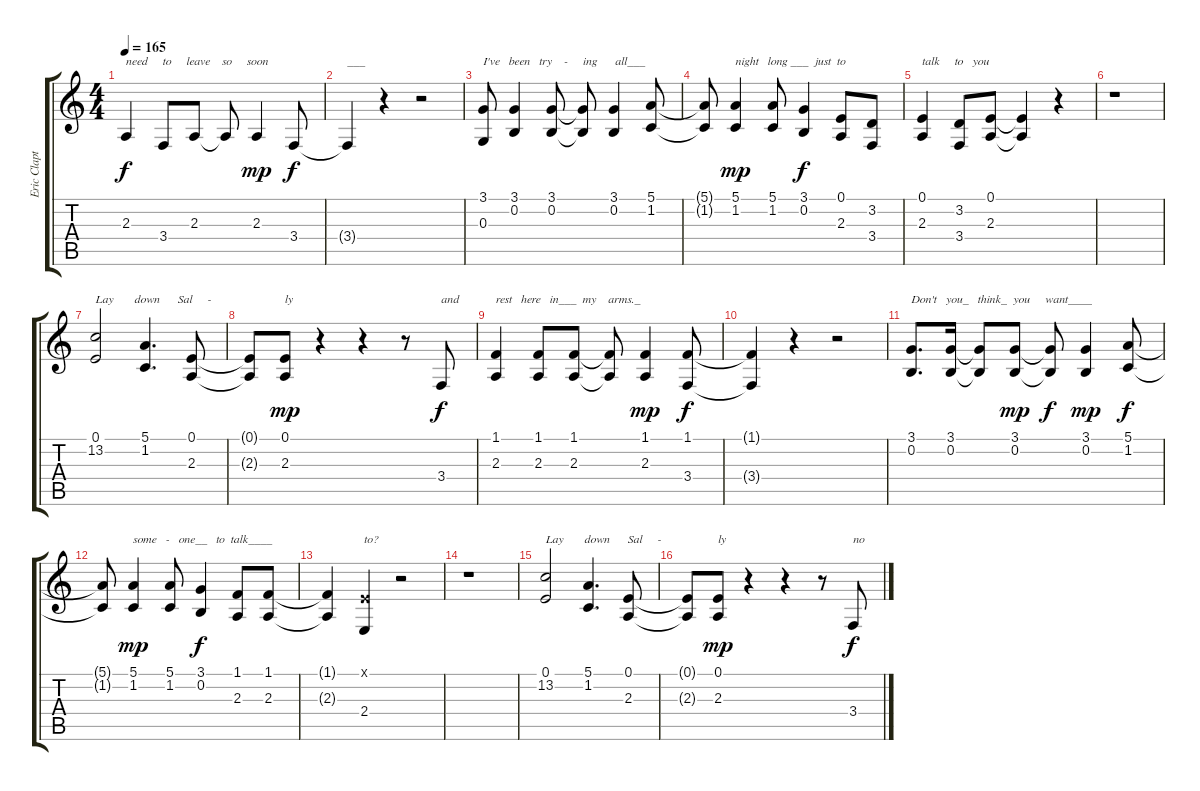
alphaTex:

\track ("Eric Clapton Voice" "Eric Clapt") {instrument oboe}
\staff {score tabs}
\tuning (E4 B3 G3 D3 A2 E2) {hide}
\ts (4 4)
\tempo 165
\clef g2
\ks c
2.3.4{txt "need     to     leave    so     soon" dy f} 3.4.8 2.3.8 2.3{t}.8 2.3.4{dy mp} 3.4.8{dy f} |
3.4{t}.4{txt "___"} r.4 r.2 |
(3.1 0.3).8{txt "I've   been   try    -     ing      all___"} (3.1 0.2).4 (3.1 0.2).8 (3.1{t} 0.2{t}).8 (3.1 0.2).4 (5.1 1.2).8 |
(5.1{t} 1.2{t}).8 (5.1 1.2).4{txt "night   long ___  just  to" dy mp} (5.1 1.2).8 (3.1 0.2).4{dy f} (0.1 2.3).8 (3.2 3.4).8 |
(0.1 2.3).4{txt "talk     to   you"} (3.2 3.4).8 (0.1 2.3).8 (0.1{t} 2.3{t}).4 r.4 |
r.1 |
(0.1 13.2).2{txt "Lay       down      Sal     - "} (5.1 1.2).4{d} (0.1 2.3).8 |
(0.1{t} 2.3{t}).8 (0.1 2.3).8{txt "ly" dy mp} r.4 r.4 r.8 3.4.8{txt "and" dy f} |
(1.1 2.3).4{txt "rest   here   in___  my    arms._"} (1.1 2.3).8 (1.1 2.3).8 (1.1{t} 2.3{t}).8 (1.1 2.3).4{dy mp} (1.1 3.4).8{dy f} |
(1.1{t} 3.4{t}).4 r.4 r.2 |
(3.1 0.2).8{d txt "Don't   you_   think_  you     want____"} (3.1 0.2).16 (3.1{t} 0.2{t}).8 (3.1 0.2).8{dy mp} (3.1{t} 0.2{t}).8{dy f} (3.1 0.2).4{dy mp} (5.1 1.2).8{dy f} |
(5.1{t} 1.2{t}).8 (5.1 1.2).4{txt "some   -   one__   to  talk____" dy mp} (5.1 1.2).8 (3.1 0.2).4{dy f} (1.1 2.3).8 (1.1 2.3).8 |
(1.1{t} 2.3{t}).4 (0.1{x} 2.4).4{txt "to?"} r.2 |
r.1 |
(0.1 13.2).2{txt "Lay       down      Sal     - "} (5.1 1.2).4{d} (0.1 2.3).8 |
(0.1{t} 2.3{t}).8 (0.1 2.3).8{txt "ly" dy mp} r.4 r.4 r.8 3.4.8{txt "no" dy f}
